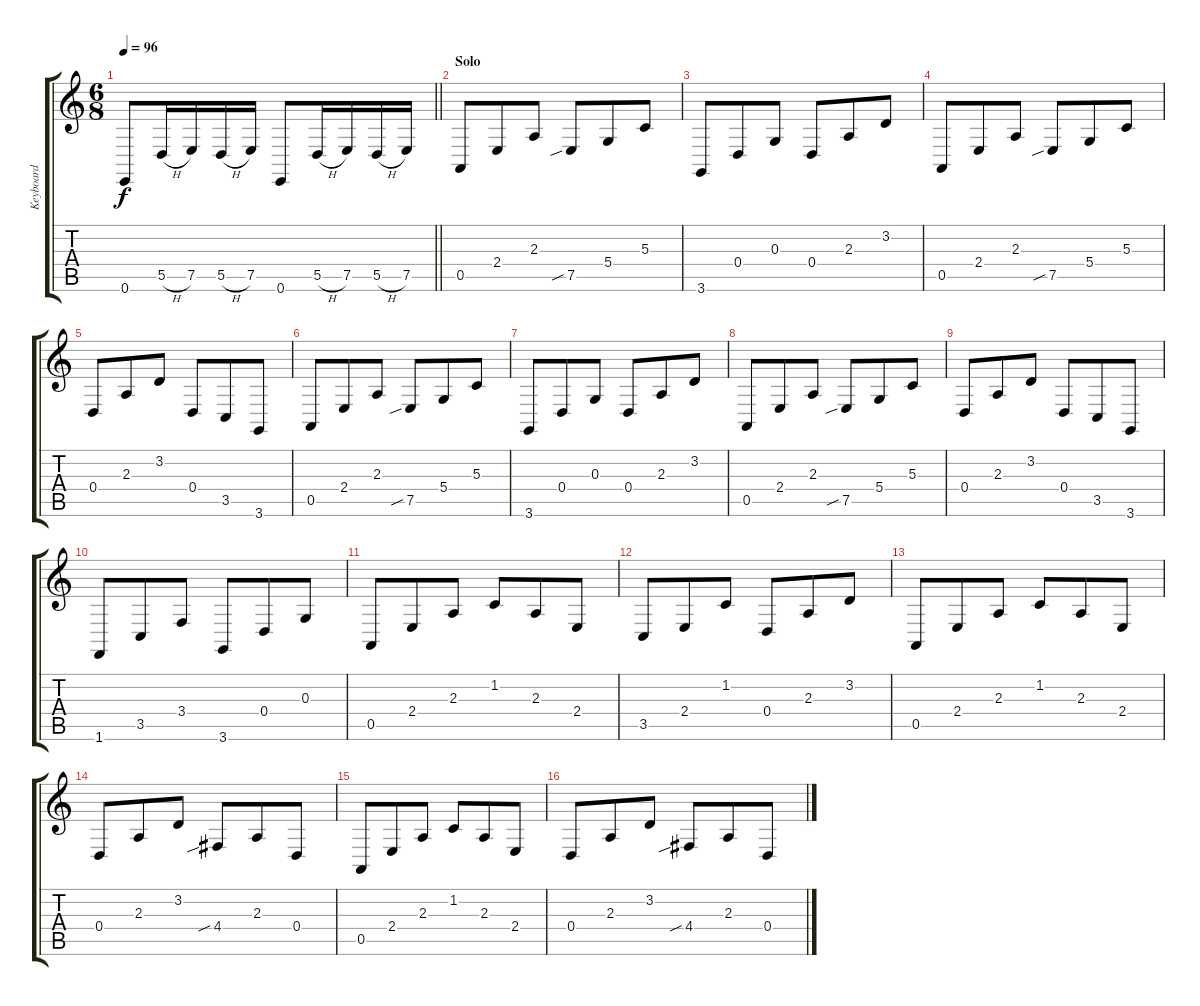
\track ("Keyboard" "Keyboard") {instrument electricpiano1}
\staff {score tabs}
\tuning (E4 B3 G3 D3 A2 E2) {hide}
\ts (6 8)
\tempo 96
\clef g2
\barLineRight lightlight
\ks c
0.6.8{dy f} 5.5{h}.16 7.5.16 5.5{h}.16 7.5.16 0.6.8 5.5{h}.16 7.5.16 5.5{h}.16 7.5.16 |
\section ("" "Solo")
0.5.8 2.4.8 2.3.8 7.5{sib}.8 5.4.8 5.3.8 |
3.6.8 0.4.8 0.3.8 0.4.8 2.3.8 3.2.8 |
0.5.8 2.4.8 2.3.8 7.5{sib}.8 5.4.8 5.3.8 |
0.4.8 2.3.8 3.2.8 0.4.8 3.5.8 3.6.8 |
0.5.8 2.4.8 2.3.8 7.5{sib}.8 5.4.8 5.3.8 |
3.6.8 0.4.8 0.3.8 0.4.8 2.3.8 3.2.8 |
0.5.8 2.4.8 2.3.8 7.5{sib}.8 5.4.8 5.3.8 |
0.4.8 2.3.8 3.2.8 0.4.8 3.5.8 3.6.8 |
1.6.8 3.5.8 3.4.8 3.6.8 0.4.8 0.3.8 |
0.5.8 2.4.8 2.3.8 1.2.8 2.3.8 2.4.8 |
3.5.8 2.4.8 1.2.8 0.4.8 2.3.8 3.2.8 |
0.5.8 2.4.8 2.3.8 1.2.8 2.3.8 2.4.8 |
0.4.8 2.3.8 3.2.8 4.4{sib}.8 2.3.8 0.4.8 |
0.5.8 2.4.8 2.3.8 1.2.8 2.3.8 2.4.8 |
0.4.8 2.3.8 3.2.8 4.4{sib}.8 2.3.8 0.4.8
